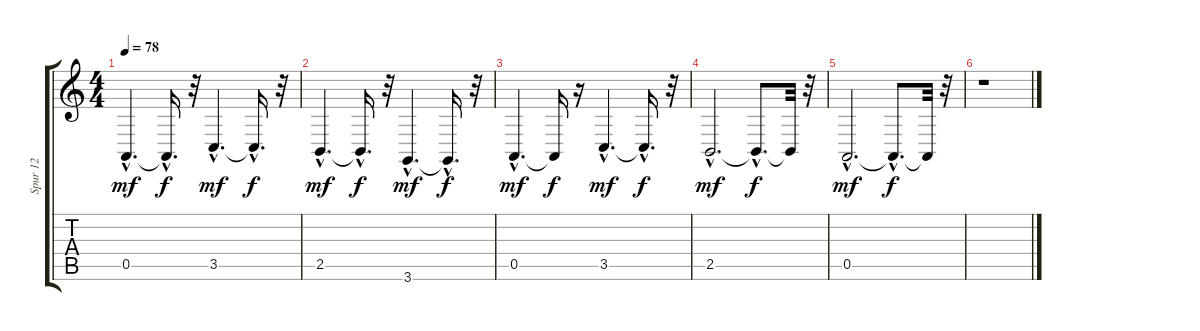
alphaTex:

\track ("Spur 12" "Spur 12") {instrument flute}
\staff {score tabs}
\tuning (E4 B3 G3 D3 A2 E2) {hide}
\ts (4 4)
\tempo 78
\clef g2
\ks c
0.5{hac}.4{d dy mf} 0.5{hac t}.16{d dy f} r.32 3.5{hac}.4{d dy mf} 3.5{hac t}.16{d dy f} r.32 |
2.5{hac}.4{d dy mf} 2.5{hac t}.16{d dy f} r.32 3.6{hac}.4{d dy mf} 3.6{hac t}.16{d dy f} r.32 |
0.5{hac}.4{d dy mf} 0.5{t}.16{dy f} r.16 3.5{hac}.4{d dy mf} 3.5{hac t}.16{d dy f} r.32 |
2.5{hac}.2{d dy mf} 2.5{hac t}.8{d dy f} 2.5{t}.32 r.32 |
0.5{hac}.2{d dy mf} 0.5{hac t}.8{d dy f} 0.5{t}.32 r.32 |
r.1
